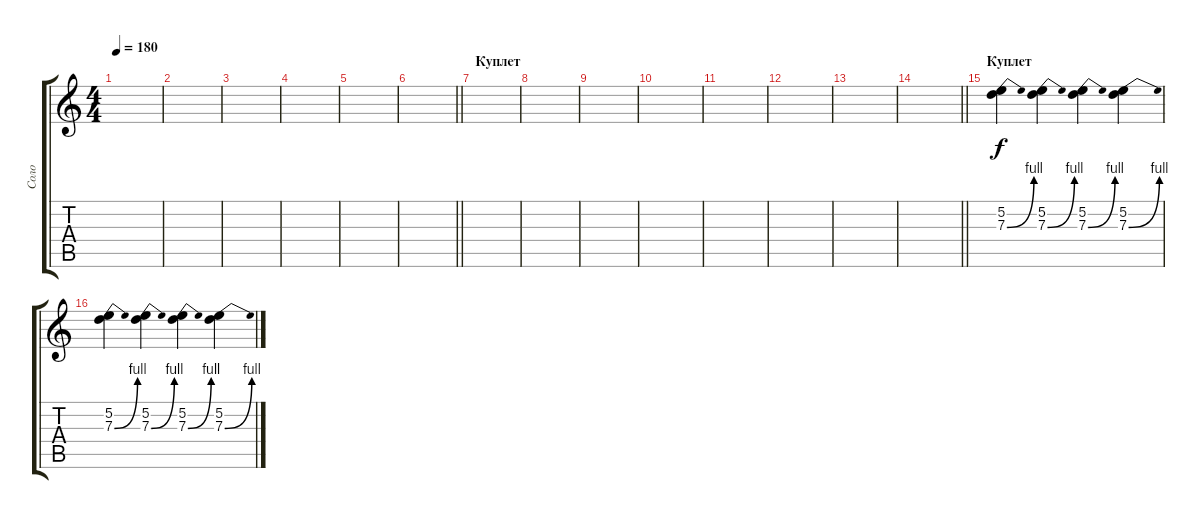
\track ("Соло" "Соло") {instrument overdrivenguitar}
\staff {score tabs}
\tuning (E4 B3 G3 D3 A2 E2) {hide}
\ts (4 4)
\tempo 180
\clef g2
\ks c
|
|
|
|
|
\barLineRight lightlight
|
\section ("" "Куплет")
|
|
|
|
|
|
|
\barLineRight lightlight
|
\section ("" "Куплет")
(5.2 7.3{be (bend 0 0 60 4)}).4 (5.2 7.3{be (bend 0 0 60 4)}).4 (5.2 7.3{be (bend 0 0 60 4)}).4 (5.2 7.3{be (bend 0 0 60 4)}).4 |
(5.2 7.3{be (bend 0 0 60 4)}).4 (5.2 7.3{be (bend 0 0 60 4)}).4 (5.2 7.3{be (bend 0 0 60 4)}).4 (5.2 7.3{be (bend 0 0 60 4)}).4
